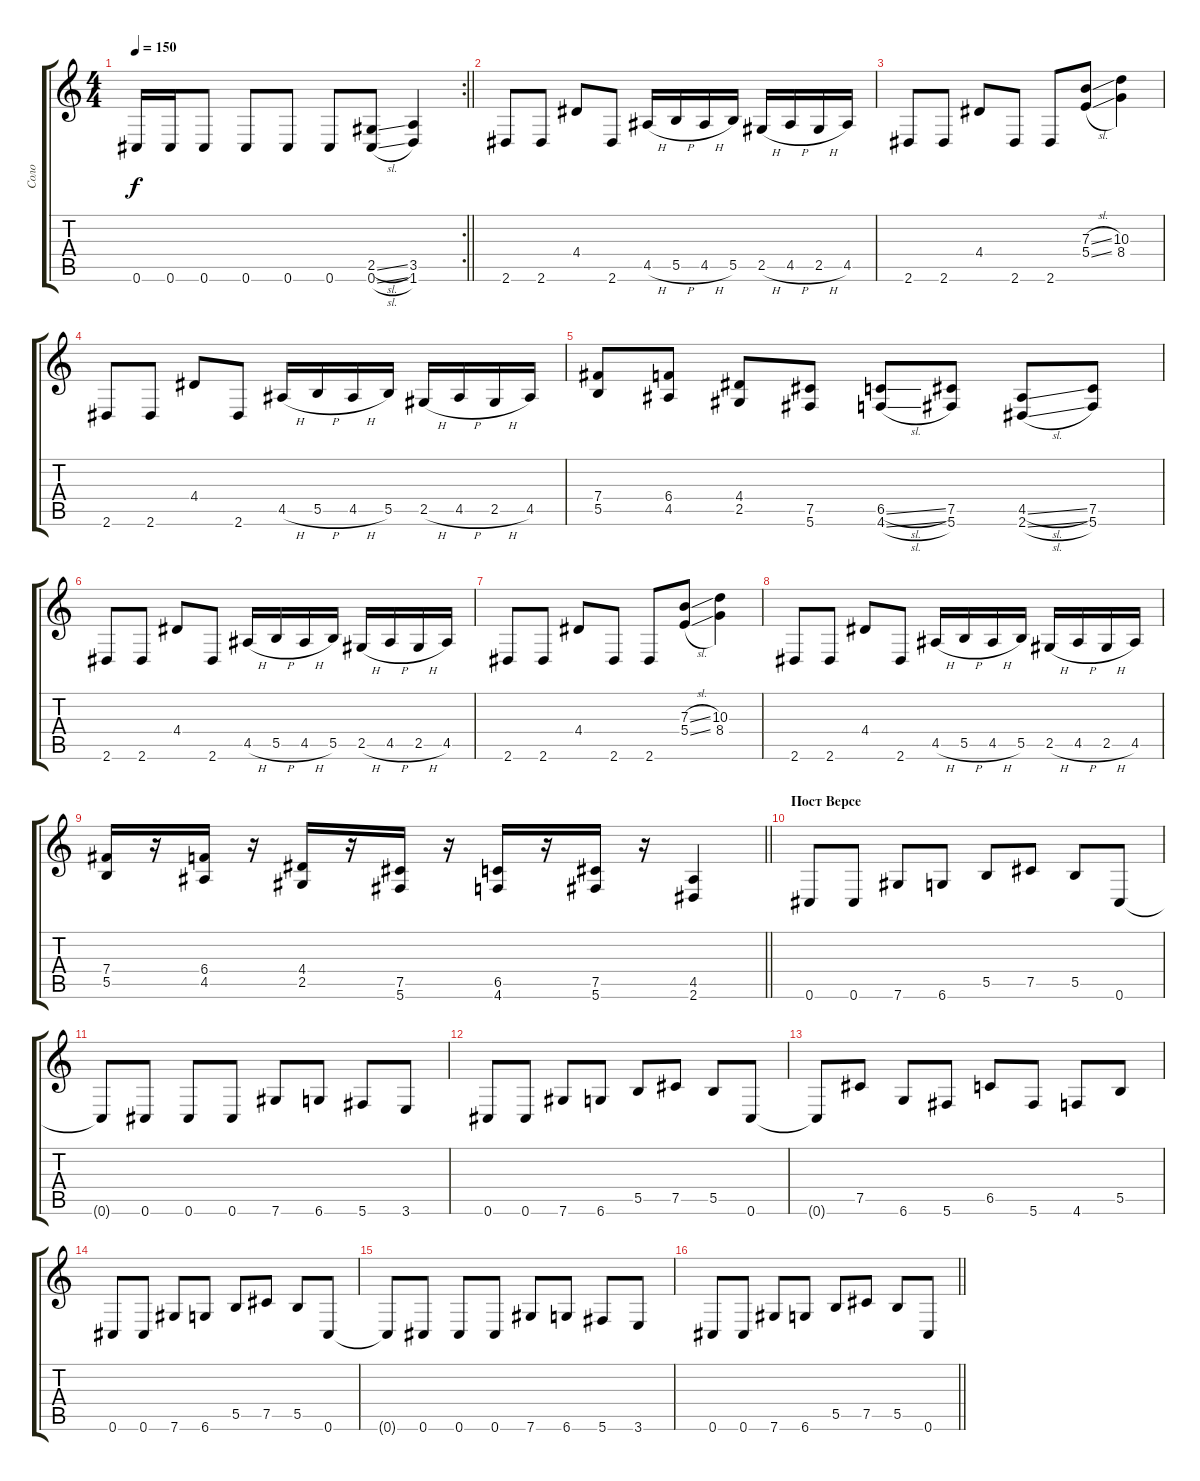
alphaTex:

\track ("Соло" "Соло") {instrument distortionguitar}
\staff {score tabs}
\tuning (Db4 Ab3 E3 B2 Gb2 Db2) {hide}
\rc 2
\ts (4 4)
\tempo 150
\clef g2
\barLineRight lightlight
\ks c
0.6.16{dy f} 0.6.16 0.6.8 0.6.8 0.6.8 0.6.8 (2.5{sl} 0.6{sl}).8 (3.5 1.6).4 |
2.6.8 2.6.8 4.4.8 2.6.8 4.5{h}.16 5.5{h}.16 4.5{h}.16 5.5.16 2.5{h}.16 4.5{h}.16 2.5{h}.16 4.5.16 |
2.6.8 2.6.8 4.4.8 2.6.8 2.6.8 (7.3{sl} 5.4{sl}).8 (10.3 8.4).4 |
2.6.8 2.6.8 4.4.8 2.6.8 4.5{h}.16 5.5{h}.16 4.5{h}.16 5.5.16 2.5{h}.16 4.5{h}.16 2.5{h}.16 4.5.16 |
(7.4 5.5).8 (6.4 4.5).8 (4.4 2.5).8 (7.5 5.6).8 (6.5{sl} 4.6{sl}).8 (7.5 5.6).8 (4.5{sl} 2.6{sl}).8 (7.5 5.6).8 |
2.6.8 2.6.8 4.4.8 2.6.8 4.5{h}.16 5.5{h}.16 4.5{h}.16 5.5.16 2.5{h}.16 4.5{h}.16 2.5{h}.16 4.5.16 |
2.6.8 2.6.8 4.4.8 2.6.8 2.6.8 (7.3{sl} 5.4{sl}).8 (10.3 8.4).4 |
2.6.8 2.6.8 4.4.8 2.6.8 4.5{h}.16 5.5{h}.16 4.5{h}.16 5.5.16 2.5{h}.16 4.5{h}.16 2.5{h}.16 4.5.16 |
\barLineRight lightlight
(7.4 5.5).16 r.16 (6.4 4.5).16 r.16 (4.4 2.5).16 r.16 (7.5 5.6).16 r.16 (6.5 4.6).16 r.16 (7.5 5.6).16 r.16 (4.5 2.6).4 |
\section ("" "Пост Версе")
0.6.8 0.6.8 7.6.8 6.6.8 5.5.8 7.5.8 5.5.8 0.6.8 |
0.6{t}.8 0.6.8 0.6.8 0.6.8 7.6.8 6.6.8 5.6.8 3.6.8 |
0.6.8 0.6.8 7.6.8 6.6.8 5.5.8 7.5.8 5.5.8 0.6.8 |
0.6{t}.8 7.5.8 6.6.8 5.6.8 6.5.8 5.6.8 4.6.8 5.5.8 |
0.6.8 0.6.8 7.6.8 6.6.8 5.5.8 7.5.8 5.5.8 0.6.8 |
0.6{t}.8 0.6.8 0.6.8 0.6.8 7.6.8 6.6.8 5.6.8 3.6.8 |
\barLineRight lightlight
0.6.8 0.6.8 7.6.8 6.6.8 5.5.8 7.5.8 5.5.8 0.6.8
